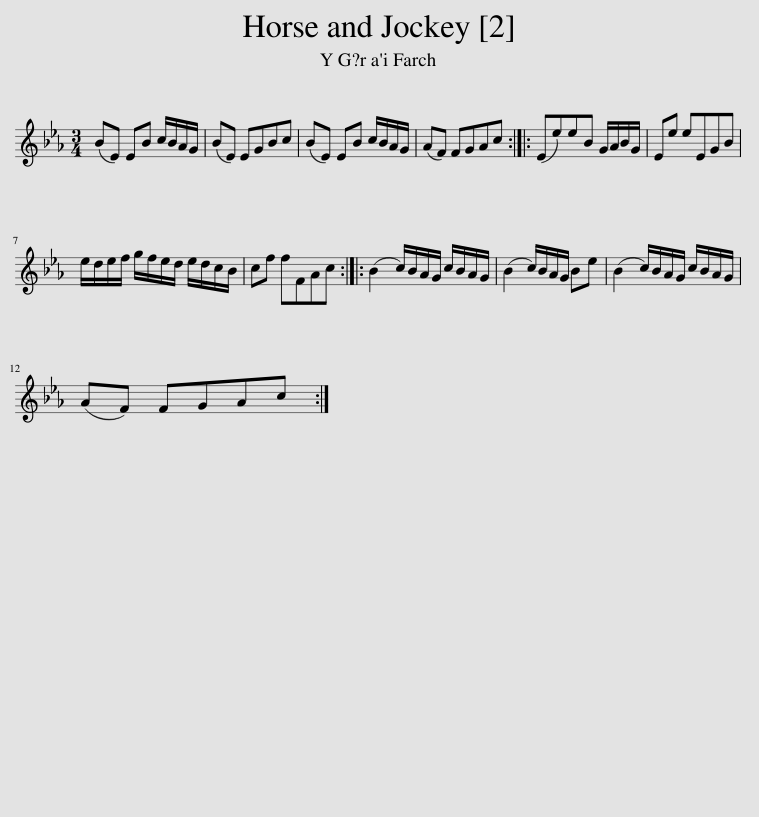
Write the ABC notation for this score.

X:1
L:1/8
M:3/4
I:linebreak $
K:Eb
V:1 treble
V:1
 (BE) EB c/B/A/G/ | (BE) EGBc | (BE) EB c/B/A/G/ | (AF) FGAc :: (Ee)eB G/A/B/G/ | %5
 Ee eEGB |$ e/d/e/f/ g/f/e/d/ e/d/c/B/ | cf fFAc :: (B2 c/)B/A/G/ c/B/A/G/ | (B2 c/)B/A/G/ Be | %10
 (B2 c/)B/A/G/ c/B/A/G/ |$ (AF) FGAc :| %12
